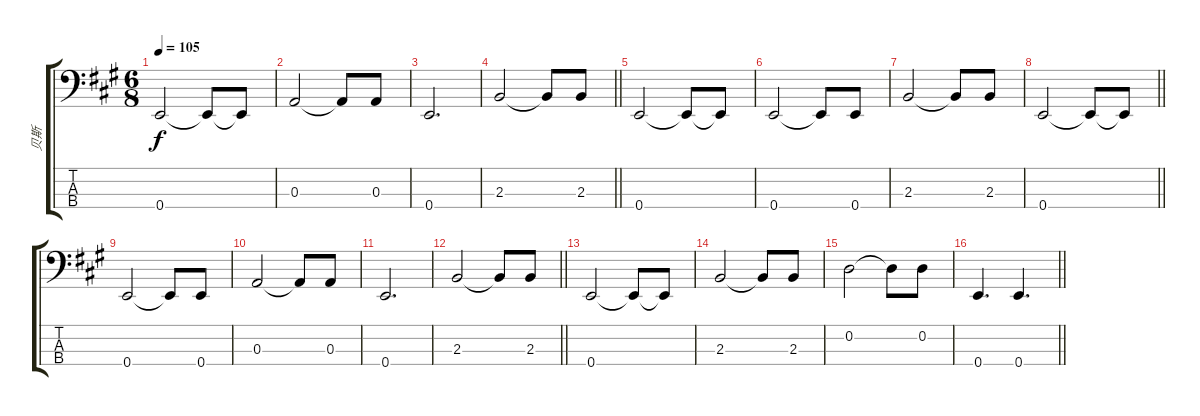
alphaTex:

\track ("贝斯" "贝斯") {instrument electricbassfinger}
\staff {score tabs}
\tuning (G2 D2 A1 E1) {hide}
\ts (6 8)
\tempo 105
\clef f4
\ks a
0.4.2{dy f} 0.4{t}.8 0.4{t}.8 |
0.3.2 0.3{t}.8 0.3.8 |
0.4.2{d} |
\barLineRight lightlight
2.3.2 2.3{t}.8 2.3.8 |
0.4.2 0.4{t}.8 0.4{t}.8 |
0.4.2 0.4{t}.8 0.4.8 |
2.3.2 2.3{t}.8 2.3.8 |
\barLineRight lightlight
0.4.2 0.4{t}.8 0.4{t}.8 |
0.4.2 0.4{t}.8 0.4.8 |
0.3.2 0.3{t}.8 0.3.8 |
0.4.2{d} |
\barLineRight lightlight
2.3.2 2.3{t}.8 2.3.8 |
0.4.2 0.4{t}.8 0.4{t}.8 |
2.3.2 2.3{t}.8 2.3.8 |
0.2.2 0.2{t}.8 0.2.8 |
\barLineRight lightlight
0.4.4{d} 0.4.4{d}
